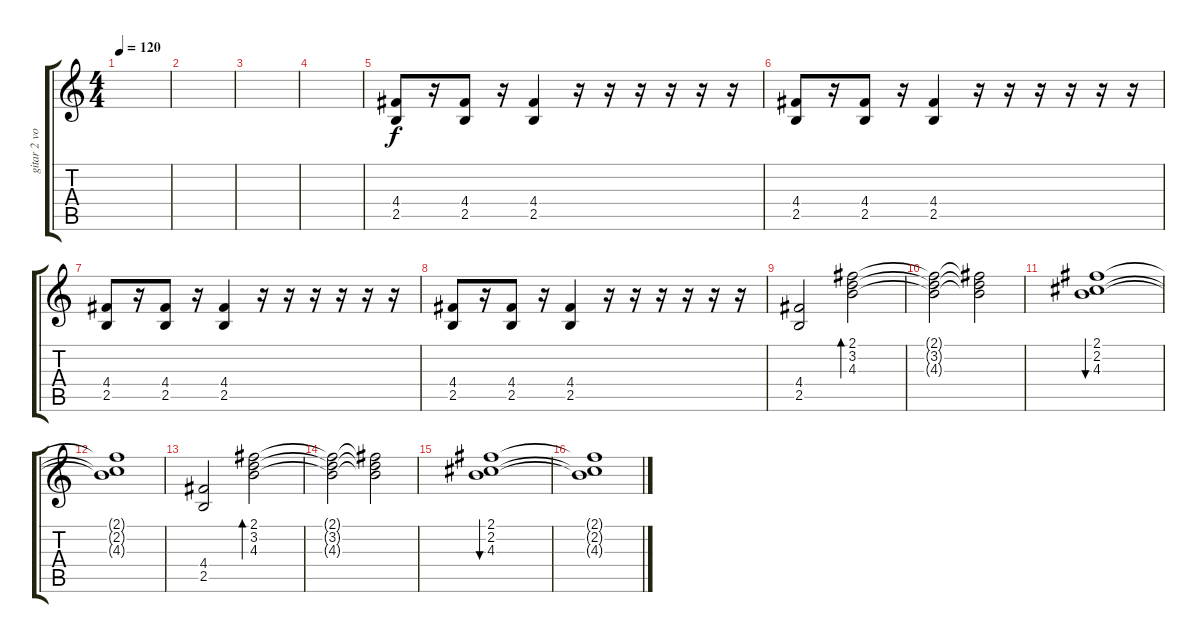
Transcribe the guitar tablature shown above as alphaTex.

\track ("gitar 2 vokal" "gitar 2 vo") {instrument electricguitarclean}
\staff {score tabs}
\tuning (E4 B3 G3 D3 A2 E2) {hide}
\ts (4 4)
\tempo 120
\clef g2
\ks c
|
|
|
|
(4.4 2.5).8 r.16 (4.4 2.5).8 r.16 (4.4 2.5).4 r.16 r.16 r.16 r.16 r.16 r.16 |
(4.4 2.5).8 r.16 (4.4 2.5).8 r.16 (4.4 2.5).4 r.16 r.16 r.16 r.16 r.16 r.16 |
(4.4 2.5).8 r.16 (4.4 2.5).8 r.16 (4.4 2.5).4 r.16 r.16 r.16 r.16 r.16 r.16 |
(4.4 2.5).8 r.16 (4.4 2.5).8 r.16 (4.4 2.5).4 r.16 r.16 r.16 r.16 r.16 r.16 |
(4.4 2.5).2 (2.1 3.2 4.3).2{bd 120} |
(2.1{t} 3.2{t} 4.3{t}).2 (2.1{t} 3.2{t} 4.3{t}).2 |
(2.1 2.2 4.3).1{bu 120} |
(2.1{t} 2.2{t} 4.3{t}).1 |
(4.4 2.5).2 (2.1 3.2 4.3).2{bd 120} |
(2.1{t} 3.2{t} 4.3{t}).2 (2.1{t} 3.2{t} 4.3{t}).2 |
(2.1 2.2 4.3).1{bu 120} |
(2.1{t} 2.2{t} 4.3{t}).1
